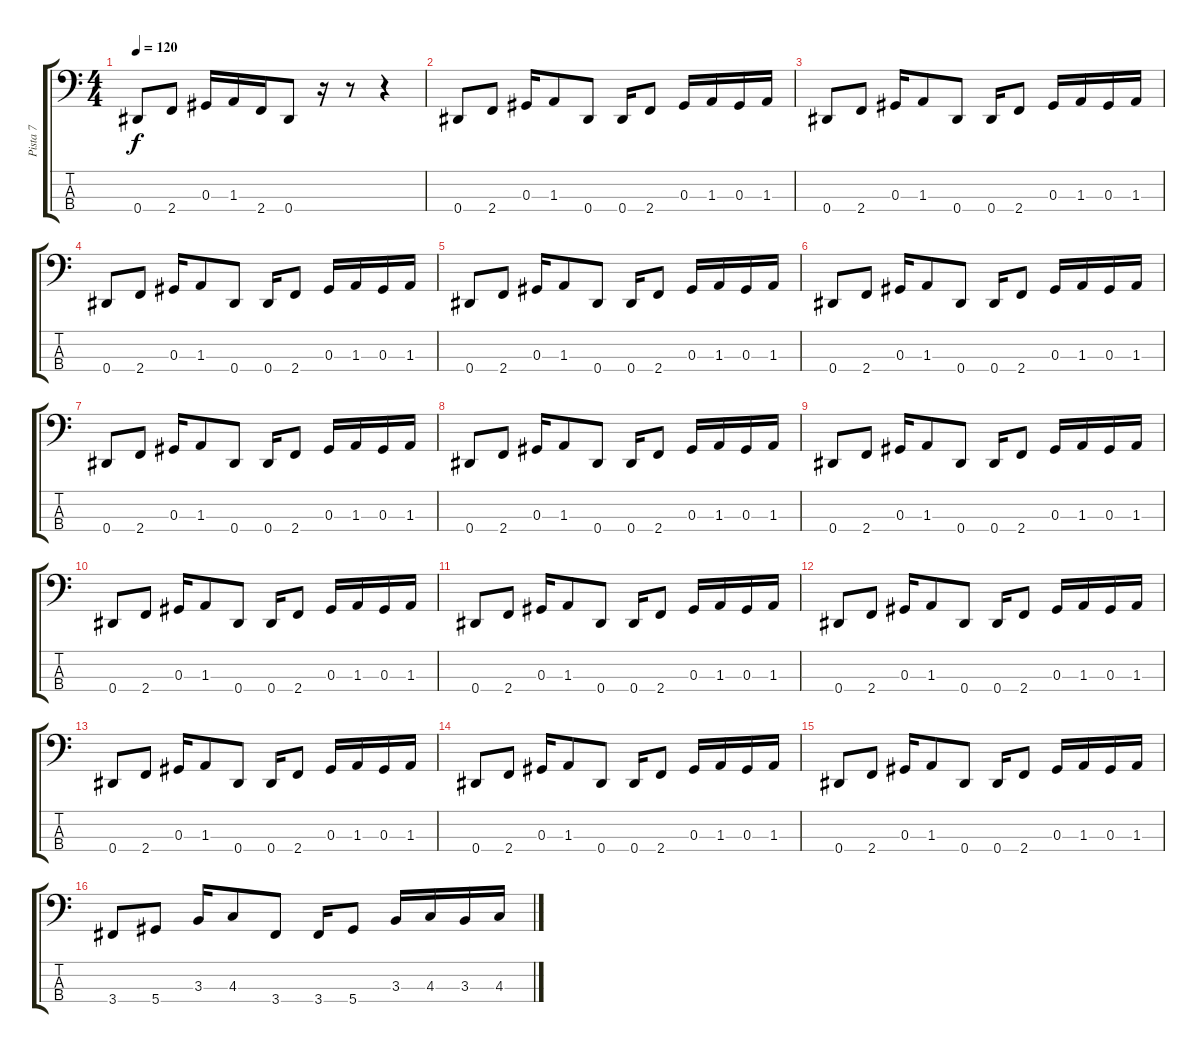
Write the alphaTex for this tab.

\track ("Pista 7" "Pista 7") {instrument electricbasspick}
\staff {score tabs}
\tuning (Gb2 Db2 Ab1 Eb1) {hide}
\ts (4 4)
\tempo 120
\clef f4
\ks c
0.4.8{dy f} 2.4.8 0.3.16 1.3.16 2.4.16 0.4.8 r.16 r.8 r.4 |
0.4.8 2.4.8 0.3.16 1.3.8 0.4.8 0.4.16 2.4.8 0.3.16 1.3.16 0.3.16 1.3.16 |
0.4.8 2.4.8 0.3.16 1.3.8 0.4.8 0.4.16 2.4.8 0.3.16 1.3.16 0.3.16 1.3.16 |
0.4.8 2.4.8 0.3.16 1.3.8 0.4.8 0.4.16 2.4.8 0.3.16 1.3.16 0.3.16 1.3.16 |
0.4.8 2.4.8 0.3.16 1.3.8 0.4.8 0.4.16 2.4.8 0.3.16 1.3.16 0.3.16 1.3.16 |
0.4.8 2.4.8 0.3.16 1.3.8 0.4.8 0.4.16 2.4.8 0.3.16 1.3.16 0.3.16 1.3.16 |
0.4.8 2.4.8 0.3.16 1.3.8 0.4.8 0.4.16 2.4.8 0.3.16 1.3.16 0.3.16 1.3.16 |
0.4.8 2.4.8 0.3.16 1.3.8 0.4.8 0.4.16 2.4.8 0.3.16 1.3.16 0.3.16 1.3.16 |
0.4.8 2.4.8 0.3.16 1.3.8 0.4.8 0.4.16 2.4.8 0.3.16 1.3.16 0.3.16 1.3.16 |
0.4.8 2.4.8 0.3.16 1.3.8 0.4.8 0.4.16 2.4.8 0.3.16 1.3.16 0.3.16 1.3.16 |
0.4.8 2.4.8 0.3.16 1.3.8 0.4.8 0.4.16 2.4.8 0.3.16 1.3.16 0.3.16 1.3.16 |
0.4.8 2.4.8 0.3.16 1.3.8 0.4.8 0.4.16 2.4.8 0.3.16 1.3.16 0.3.16 1.3.16 |
0.4.8 2.4.8 0.3.16 1.3.8 0.4.8 0.4.16 2.4.8 0.3.16 1.3.16 0.3.16 1.3.16 |
0.4.8 2.4.8 0.3.16 1.3.8 0.4.8 0.4.16 2.4.8 0.3.16 1.3.16 0.3.16 1.3.16 |
0.4.8 2.4.8 0.3.16 1.3.8 0.4.8 0.4.16 2.4.8 0.3.16 1.3.16 0.3.16 1.3.16 |
3.4.8 5.4.8 3.3.16 4.3.8 3.4.8 3.4.16 5.4.8 3.3.16 4.3.16 3.3.16 4.3.16
